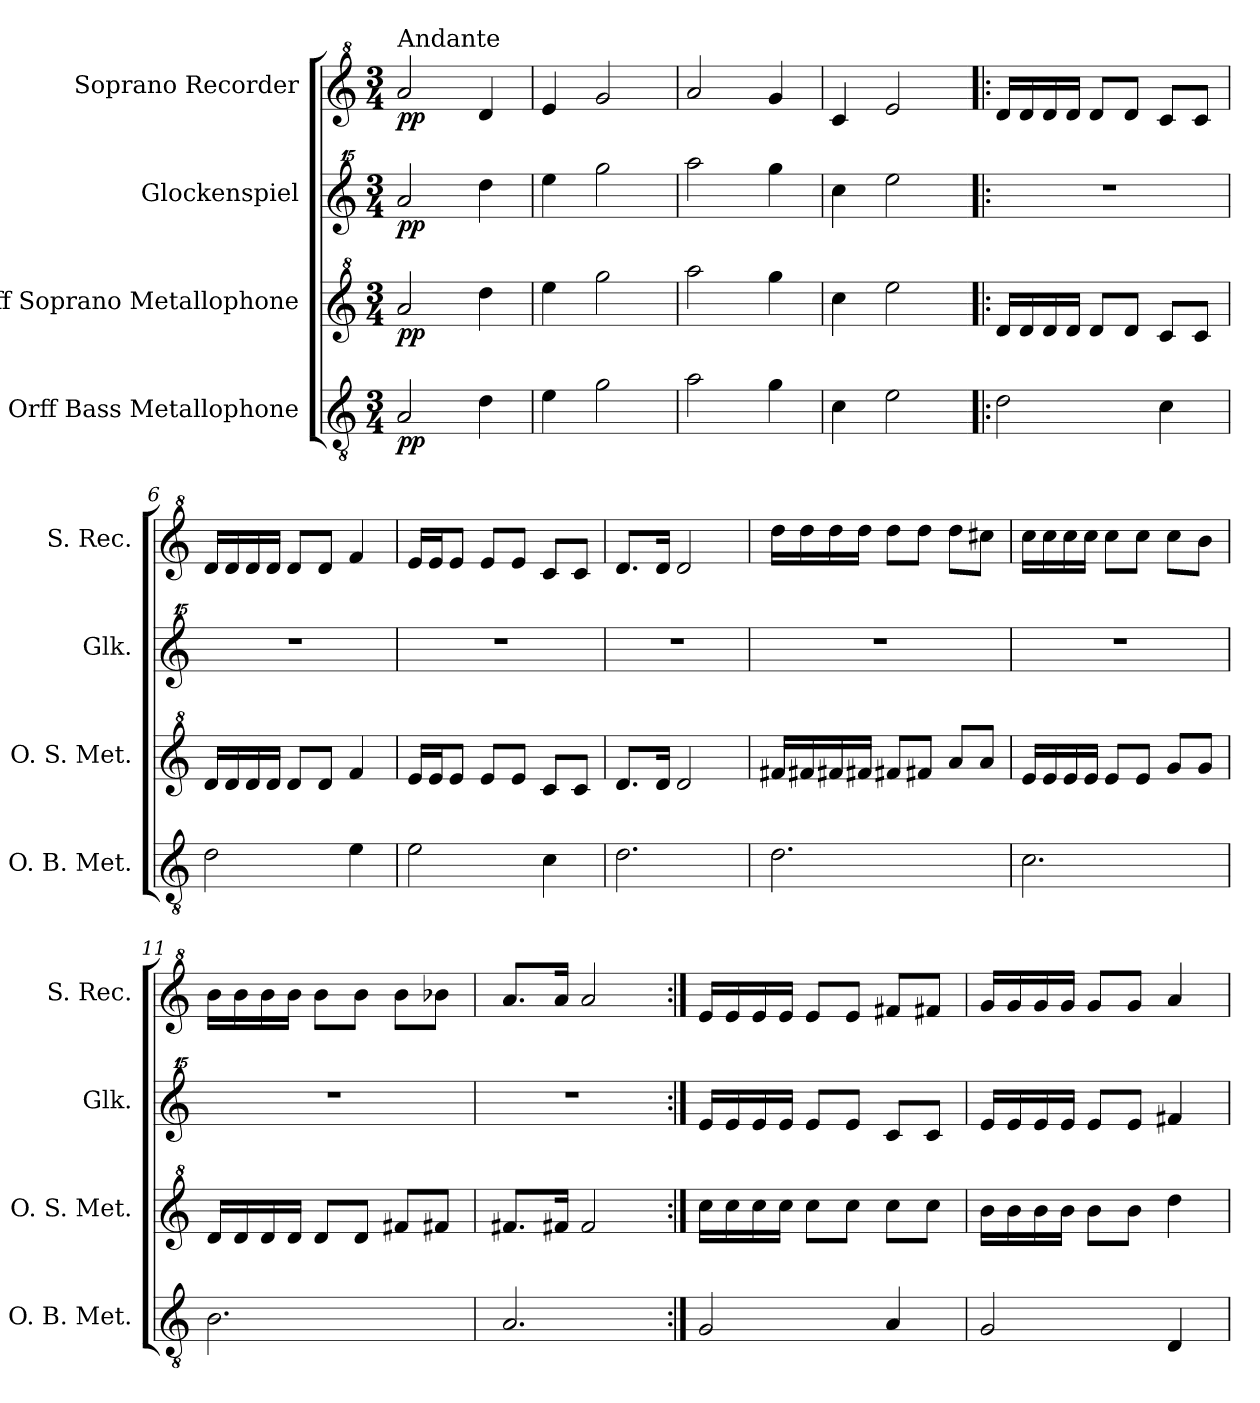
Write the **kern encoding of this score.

**kern	**dynam	**kern	**dynam	**kern	**dynam	**kern	**dynam
*part4	*part4	*part3	*part3	*part2	*part2	*part1	*part1
*staff4	*staff4	*staff3	*staff3	*staff2	*staff2	*staff1	*staff1
*I"Orff Bass Metallophone	*	*I"Orff Soprano Metallophone	*	*I"Glockenspiel	*	*I"Soprano Recorder	*
*I'O. B. Met.	*	*I'O. S. Met.	*	*I'Glk.	*	*I'S. Rec.	*
*clefGv2	*	*clefG^2	*	*clefG^^2	*	*clefG^2	*
*k[]	*	*k[]	*	*k[]	*	*k[]	*
*C:	*	*C:	*	*C:	*	*C:	*
*M3/4	*	*M3/4	*	*M3/4	*	*M3/4	*
=1	=1	=1	=1	=1	=1	=1	=1
!	!	!	!	!	!	!LO:TX:a:t=Andante	!
!	!LO:DY:b	!	!LO:DY:b	!	!LO:DY:b	!	!LO:DY:b
2A/	pp	2aa/	pp	2aaa/	pp	2aa/	pp
4d\	.	4ddd\	.	4dddd\	.	4dd/	.
=2	=2	=2	=2	=2	=2	=2	=2
4e\	.	4eee\	.	4eeee\	.	4ee/	.
2g\	.	2ggg\	.	2gggg\	.	2gg/	.
=3	=3	=3	=3	=3	=3	=3	=3
2a\	.	2aaa\	.	2aaaa\	.	2aa/	.
4g\	.	4ggg\	.	4gggg\	.	4gg/	.
=4	=4	=4	=4	=4	=4	=4	=4
4c\	.	4ccc\	.	4cccc\	.	4cc/	.
2e\	.	2eee\	.	2eeee\	.	2ee/	.
=5!|:	=5!|:	=5!|:	=5!|:	=5!|:	=5!|:	=5!|:	=5!|:
2d\	.	16dd/LL	.	2.r	.	16dd/LL	.
.	.	16dd/	.	.	.	16dd/	.
.	.	16dd/	.	.	.	16dd/	.
.	.	16dd/JJ	.	.	.	16dd/JJ	.
.	.	8dd/L	.	.	.	8dd/L	.
.	.	8dd/J	.	.	.	8dd/J	.
4c\	.	8cc/L	.	.	.	8cc/L	.
.	.	8cc/J	.	.	.	8cc/J	.
=6	=6	=6	=6	=6	=6	=6	=6
2d\	.	16dd/LL	.	2.r	.	16dd/LL	.
.	.	16dd/	.	.	.	16dd/	.
.	.	16dd/	.	.	.	16dd/	.
.	.	16dd/JJ	.	.	.	16dd/JJ	.
.	.	8dd/L	.	.	.	8dd/L	.
.	.	8dd/J	.	.	.	8dd/J	.
4e\	.	4ff/	.	.	.	4ff/	.
!!LO:LB:g=z
=7	=7	=7	=7	=7	=7	=7	=7
2e\	.	16ee/LL	.	2.r	.	16ee/LL	.
.	.	16ee/J	.	.	.	16ee/J	.
.	.	8ee/J	.	.	.	8ee/J	.
.	.	8ee/L	.	.	.	8ee/L	.
.	.	8ee/J	.	.	.	8ee/J	.
4c\	.	8cc/L	.	.	.	8cc/L	.
.	.	8cc/J	.	.	.	8cc/J	.
=8	=8	=8	=8	=8	=8	=8	=8
2.d\	.	8.dd/L	.	2.r	.	8.dd/L	.
.	.	16dd/Jk	.	.	.	16dd/Jk	.
.	.	2dd/	.	.	.	2dd/	.
=9	=9	=9	=9	=9	=9	=9	=9
2.d\	.	16ff#X/LL	.	2.r	.	16ddd\LL	.
.	.	16ff#X/	.	.	.	16ddd\	.
.	.	16ff#X/	.	.	.	16ddd\	.
.	.	16ff#X/JJ	.	.	.	16ddd\JJ	.
.	.	8ff#X/L	.	.	.	8ddd\L	.
.	.	8ff#X/J	.	.	.	8ddd\J	.
.	.	8aa/L	.	.	.	8ddd\L	.
.	.	8aa/J	.	.	.	8ccc#X\J	.
=10	=10	=10	=10	=10	=10	=10	=10
2.c\	.	16ee/LL	.	2.r	.	16ccc\LL	.
.	.	16ee/	.	.	.	16ccc\	.
.	.	16ee/	.	.	.	16ccc\	.
.	.	16ee/JJ	.	.	.	16ccc\JJ	.
.	.	8ee/L	.	.	.	8ccc\L	.
.	.	8ee/J	.	.	.	8ccc\J	.
.	.	8gg/L	.	.	.	8ccc\L	.
.	.	8gg/J	.	.	.	8bb\J	.
!!LO:PB:g=z
=11	=11	=11	=11	=11	=11	=11	=11
2.B\	.	16dd/LL	.	2.r	.	16bb\LL	.
.	.	16dd/	.	.	.	16bb\	.
.	.	16dd/	.	.	.	16bb\	.
.	.	16dd/JJ	.	.	.	16bb\JJ	.
.	.	8dd/L	.	.	.	8bb\L	.
.	.	8dd/J	.	.	.	8bb\J	.
.	.	8ff#X/L	.	.	.	8bb\L	.
.	.	8ff#X/J	.	.	.	8bb-X\J	.
=12	=12	=12	=12	=12	=12	=12	=12
2.A/	.	8.ff#X/L	.	2.r	.	8.aa/L	.
.	.	16ff#X/Jk	.	.	.	16aa/Jk	.
.	.	2ff#/	.	.	.	2aa/	.
=13:|!	=13:|!	=13:|!	=13:|!	=13:|!	=13:|!	=13:|!	=13:|!
2G/	.	16ccc\LL	.	16eee/LL	.	16ee/LL	.
.	.	16ccc\	.	16eee/	.	16ee/	.
.	.	16ccc\	.	16eee/	.	16ee/	.
.	.	16ccc\JJ	.	16eee/JJ	.	16ee/JJ	.
.	.	8ccc\L	.	8eee/L	.	8ee/L	.
.	.	8ccc\J	.	8eee/J	.	8ee/J	.
4A/	.	8ccc\L	.	8ccc/L	.	8ff#X/L	.
.	.	8ccc\J	.	8ccc/J	.	8ff#X/J	.
=14	=14	=14	=14	=14	=14	=14	=14
2G/	.	16bb\LL	.	16eee/LL	.	16gg/LL	.
.	.	16bb\	.	16eee/	.	16gg/	.
.	.	16bb\	.	16eee/	.	16gg/	.
.	.	16bb\JJ	.	16eee/JJ	.	16gg/JJ	.
.	.	8bb\L	.	8eee/L	.	8gg/L	.
.	.	8bb\J	.	8eee/J	.	8gg/J	.
4D/	.	4ddd\	.	4fff#X/	.	4aa/	.
=	=	=	=	=	=	=	=
*-	*-	*-	*-	*-	*-	*-	*-
